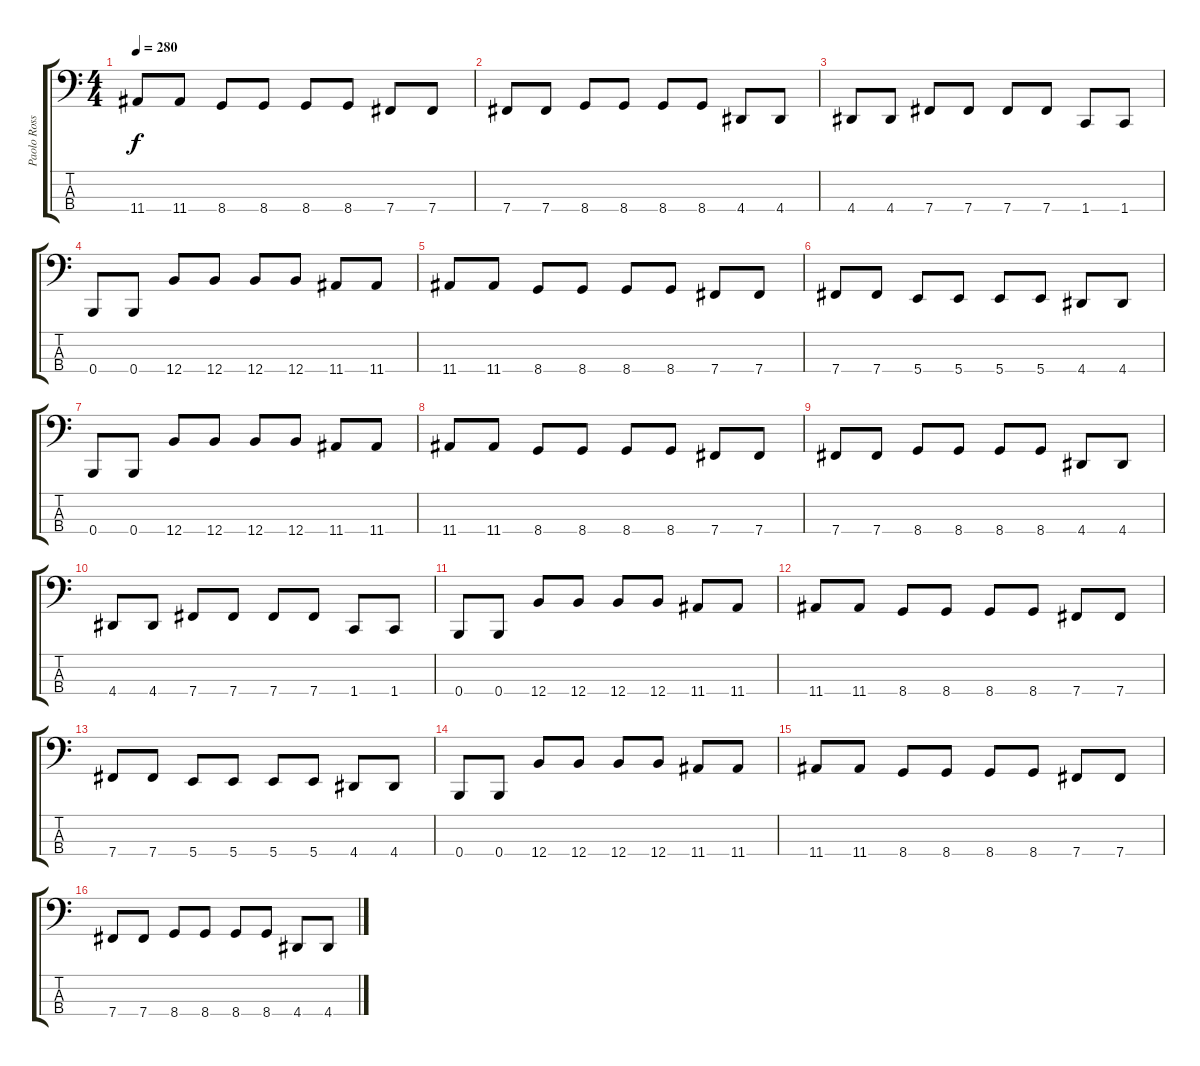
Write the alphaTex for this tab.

\track ("Paolo Rossi" "Paolo Ross") {instrument fretlessbass}
\staff {score tabs}
\tuning (D2 A1 E1 B0) {hide}
\ts (4 4)
\tempo 280
\clef f4
\ks c
11.4.8{dy f} 11.4.8 8.4.8 8.4.8 8.4.8 8.4.8 7.4.8 7.4.8 |
7.4.8 7.4.8 8.4.8 8.4.8 8.4.8 8.4.8 4.4.8 4.4.8 |
4.4.8 4.4.8 7.4.8 7.4.8 7.4.8 7.4.8 1.4.8 1.4.8 |
0.4.8 0.4.8 12.4.8 12.4.8 12.4.8 12.4.8 11.4.8 11.4.8 |
11.4.8 11.4.8 8.4.8 8.4.8 8.4.8 8.4.8 7.4.8 7.4.8 |
7.4.8 7.4.8 5.4.8 5.4.8 5.4.8 5.4.8 4.4.8 4.4.8 |
0.4.8 0.4.8 12.4.8 12.4.8 12.4.8 12.4.8 11.4.8 11.4.8 |
11.4.8 11.4.8 8.4.8 8.4.8 8.4.8 8.4.8 7.4.8 7.4.8 |
7.4.8 7.4.8 8.4.8 8.4.8 8.4.8 8.4.8 4.4.8 4.4.8 |
4.4.8 4.4.8 7.4.8 7.4.8 7.4.8 7.4.8 1.4.8 1.4.8 |
0.4.8 0.4.8 12.4.8 12.4.8 12.4.8 12.4.8 11.4.8 11.4.8 |
11.4.8 11.4.8 8.4.8 8.4.8 8.4.8 8.4.8 7.4.8 7.4.8 |
7.4.8 7.4.8 5.4.8 5.4.8 5.4.8 5.4.8 4.4.8 4.4.8 |
0.4.8 0.4.8 12.4.8 12.4.8 12.4.8 12.4.8 11.4.8 11.4.8 |
11.4.8 11.4.8 8.4.8 8.4.8 8.4.8 8.4.8 7.4.8 7.4.8 |
7.4.8 7.4.8 8.4.8 8.4.8 8.4.8 8.4.8 4.4.8 4.4.8
